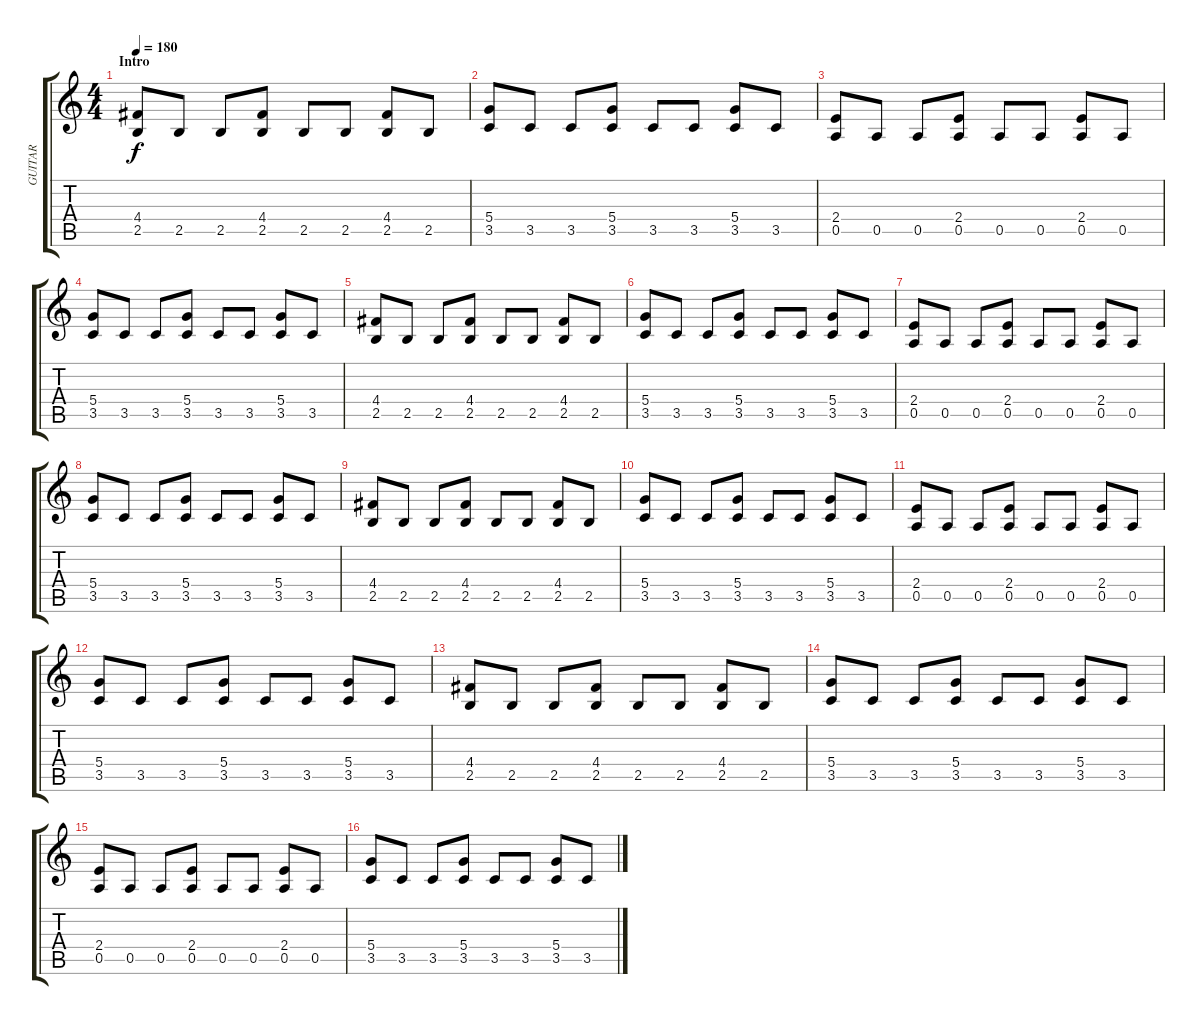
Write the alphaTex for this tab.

\track ("GUITAR" "GUITAR") {instrument overdrivenguitar}
\staff {score tabs}
\tuning (E4 B3 G3 D3 A2 E2) {hide}
\ts (4 4)
\section ("" "Intro")
\tempo 180
\clef g2
\ks c
(4.4 2.5).8{dy f instrument overdrivenguitar} 2.5.8 2.5.8 (4.4 2.5).8 2.5.8 2.5.8 (4.4 2.5).8 2.5.8 |
(5.4 3.5).8 3.5.8 3.5.8 (5.4 3.5).8 3.5.8 3.5.8 (5.4 3.5).8 3.5.8 |
(2.4 0.5).8 0.5.8 0.5.8 (2.4 0.5).8 0.5.8 0.5.8 (2.4 0.5).8 0.5.8 |
(5.4 3.5).8 3.5.8 3.5.8 (5.4 3.5).8 3.5.8 3.5.8 (5.4 3.5).8 3.5.8 |
(4.4 2.5).8 2.5.8 2.5.8 (4.4 2.5).8 2.5.8 2.5.8 (4.4 2.5).8 2.5.8 |
(5.4 3.5).8 3.5.8 3.5.8 (5.4 3.5).8 3.5.8 3.5.8 (5.4 3.5).8 3.5.8 |
(2.4 0.5).8 0.5.8 0.5.8 (2.4 0.5).8 0.5.8 0.5.8 (2.4 0.5).8 0.5.8 |
(5.4 3.5).8 3.5.8 3.5.8 (5.4 3.5).8 3.5.8 3.5.8 (5.4 3.5).8 3.5.8 |
(4.4 2.5).8 2.5.8 2.5.8 (4.4 2.5).8 2.5.8 2.5.8 (4.4 2.5).8 2.5.8 |
(5.4 3.5).8 3.5.8 3.5.8 (5.4 3.5).8 3.5.8 3.5.8 (5.4 3.5).8 3.5.8 |
(2.4 0.5).8 0.5.8 0.5.8 (2.4 0.5).8 0.5.8 0.5.8 (2.4 0.5).8 0.5.8 |
(5.4 3.5).8 3.5.8 3.5.8 (5.4 3.5).8 3.5.8 3.5.8 (5.4 3.5).8 3.5.8 |
(4.4 2.5).8 2.5.8 2.5.8 (4.4 2.5).8 2.5.8 2.5.8 (4.4 2.5).8 2.5.8 |
(5.4 3.5).8 3.5.8 3.5.8 (5.4 3.5).8 3.5.8 3.5.8 (5.4 3.5).8 3.5.8 |
(2.4 0.5).8 0.5.8 0.5.8 (2.4 0.5).8 0.5.8 0.5.8 (2.4 0.5).8 0.5.8 |
(5.4 3.5).8 3.5.8 3.5.8 (5.4 3.5).8 3.5.8 3.5.8 (5.4 3.5).8 3.5.8
